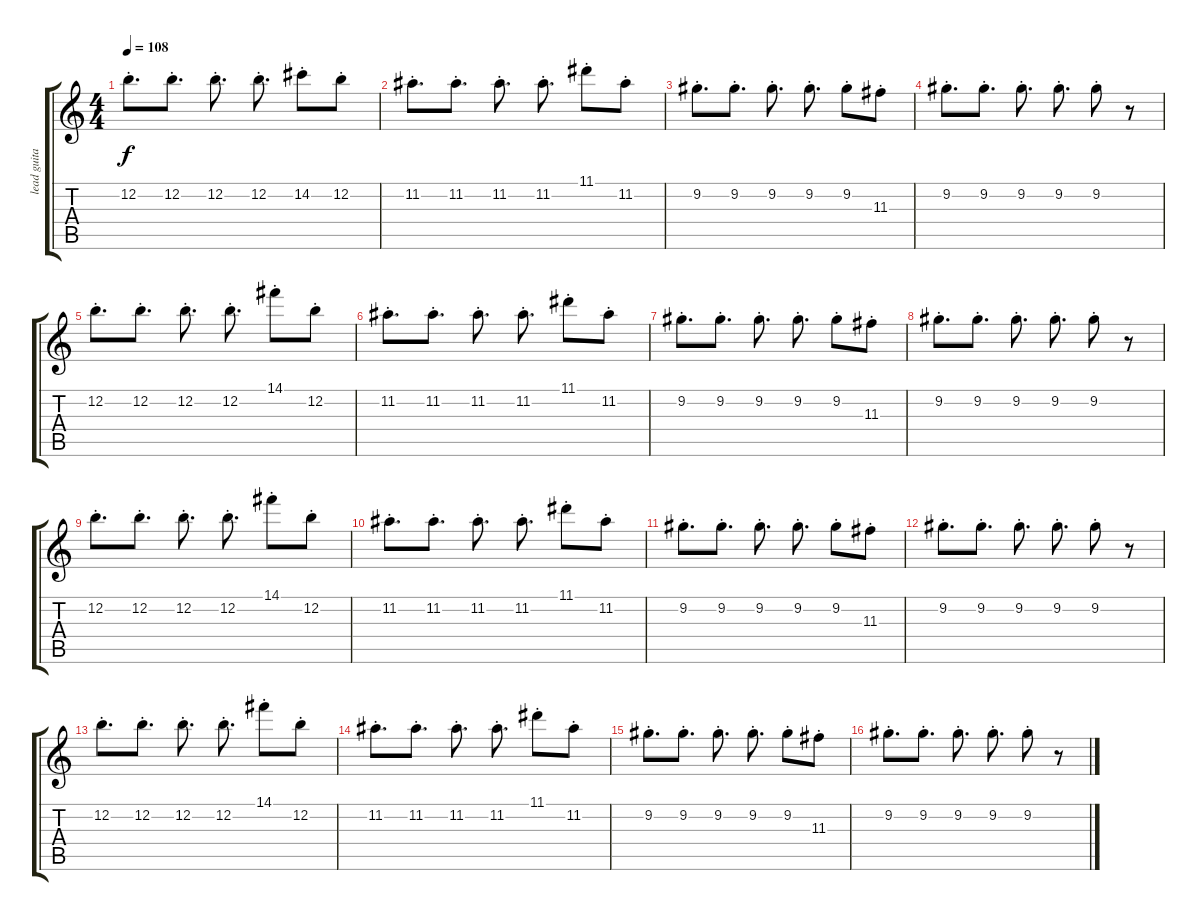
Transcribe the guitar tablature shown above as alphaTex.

\track ("lead guitar" "lead guita") {instrument electricguitarjazz}
\staff {score tabs}
\tuning (E4 B3 G3 D3 A2 E2) {hide}
\ts (4 4)
\tempo 108
\clef g2
\ks c
12.2{st}.8{d dy f instrument electricguitarjazz} 12.2{st}.8{d} 12.2{st}.8{d} 12.2{st}.8{d} 14.2{st}.8 12.2{st}.8 |
11.2{st}.8{d} 11.2{st}.8{d} 11.2{st}.8{d} 11.2{st}.8{d} 11.1{st}.8 11.2{st}.8 |
9.2{st}.8{d} 9.2{st}.8{d} 9.2{st}.8{d} 9.2{st}.8{d} 9.2{st}.8 11.3{st}.8 |
9.2{st}.8{d} 9.2{st}.8{d} 9.2{st}.8{d} 9.2{st}.8{d} 9.2{st}.8 r.8 |
12.2{st}.8{d} 12.2{st}.8{d} 12.2{st}.8{d} 12.2{st}.8{d} 14.1{st}.8 12.2{st}.8 |
11.2{st}.8{d} 11.2{st}.8{d} 11.2{st}.8{d} 11.2{st}.8{d} 11.1{st}.8 11.2{st}.8 |
9.2{st}.8{d} 9.2{st}.8{d} 9.2{st}.8{d} 9.2{st}.8{d} 9.2{st}.8 11.3{st}.8 |
9.2{st}.8{d} 9.2{st}.8{d} 9.2{st}.8{d} 9.2{st}.8{d} 9.2{st}.8 r.8 |
12.2{st}.8{d} 12.2{st}.8{d} 12.2{st}.8{d} 12.2{st}.8{d} 14.1{st}.8 12.2{st}.8 |
11.2{st}.8{d} 11.2{st}.8{d} 11.2{st}.8{d} 11.2{st}.8{d} 11.1{st}.8 11.2{st}.8 |
9.2{st}.8{d} 9.2{st}.8{d} 9.2{st}.8{d} 9.2{st}.8{d} 9.2{st}.8 11.3{st}.8 |
9.2{st}.8{d} 9.2{st}.8{d} 9.2{st}.8{d} 9.2{st}.8{d} 9.2{st}.8 r.8 |
12.2{st}.8{d} 12.2{st}.8{d} 12.2{st}.8{d} 12.2{st}.8{d} 14.1{st}.8 12.2{st}.8 |
11.2{st}.8{d} 11.2{st}.8{d} 11.2{st}.8{d} 11.2{st}.8{d} 11.1{st}.8 11.2{st}.8 |
9.2{st}.8{d} 9.2{st}.8{d} 9.2{st}.8{d} 9.2{st}.8{d} 9.2{st}.8 11.3{st}.8 |
9.2{st}.8{d} 9.2{st}.8{d} 9.2{st}.8{d} 9.2{st}.8{d} 9.2{st}.8 r.8
